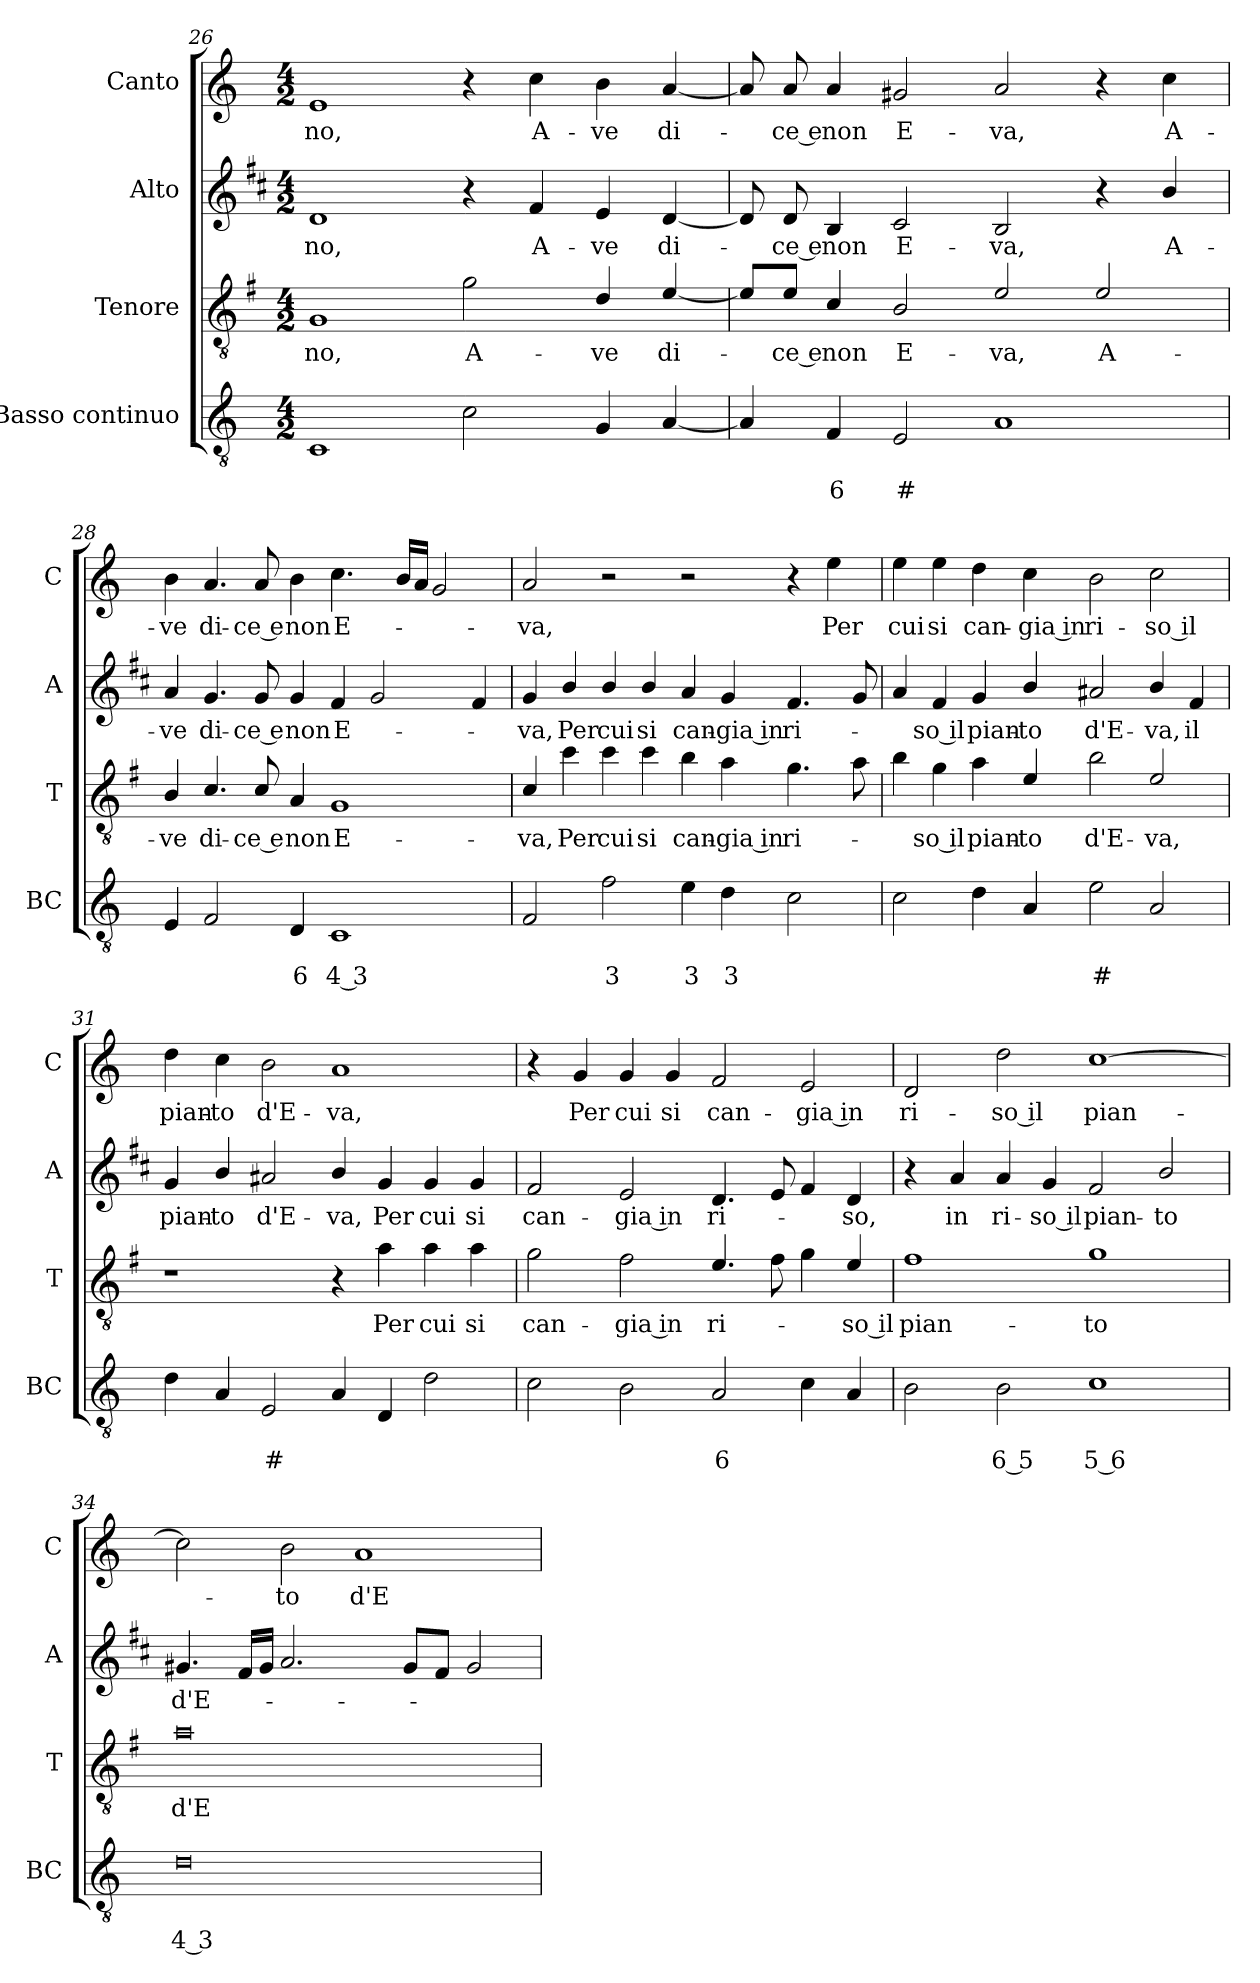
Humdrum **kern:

**kern	**text	**text	**kern	**text	**kern	**text	**kern	**text
*part4	*part4	*part4	*part3	*part3	*part2	*part2	*part1	*part1
*staff4	*staff4	*staff4	*staff3	*staff3	*staff2	*staff2	*staff1	*staff1
*I"Basso continuo	*	*	*I"Tenore	*	*I"Alto	*	*I"Canto	*
*I'BC	*	*	*I'T	*	*I'A	*	*I'C	*
!!LO:LB:g=z
*clefGv2	*	*	*clefGv2	*	*clefG2	*	*clefG2	*
*	*	*	*ITrd4c7	*	*ITrd1c2	*	*	*
*k[]	*	*	*k[]	*	*k[]	*	*k[]	*
*C:	*	*	*C:	*	*C:	*	*C:	*
*M4/2	*	*	*M4/2	*	*M4/2	*	*M4/2	*
=26	=26	=26	=26	=26	=26	=26	=26	=26
!	!	!	!	!LO:LY:b	!	!LO:LY:b	!	!LO:LY:b
1C	.	.	1C	-no,	1c	-no,	1e	-no,
!	!	!	!	!LO:LY:b	!	!	!	!
2c\	.	.	2c\	A-	4r	.	4r	.
!	!	!	!	!	!	!LO:LY:b	!	!LO:LY:b
.	.	.	.	.	4e/	A-	4cc\	A-
!	!	!	!	!LO:LY:b	!	!LO:LY:b	!	!LO:LY:b
4G/	.	.	4G/	-ve	4d/	-ve	4b\	-ve
!	!	!	!	!LO:LY:b	!	!LO:LY:b	!	!LO:LY:b
[4A/	.	.	[4A/	di-	[4c/	di-	[4a/	di-
=27	=27	=27	=27	=27	=27	=27	=27	=27
4A/]	.	.	8A/L]	.	8c/]	.	8a/]	.
!	!	!	!	!LO:LY:b	!	!LO:LY:b	!	!LO:LY:b
.	.	.	8A/J	-ce e	8c/	-ce e	8a/	-ce e
!	!	!LO:LY:b	!	!LO:LY:b	!	!LO:LY:b	!	!LO:LY:b
4F/	.	6	4F/	non	4A/	non	4a/	non
!	!	!LO:LY:b	!	!LO:LY:b	!	!LO:LY:b	!	!LO:LY:b
2E/	.	#	2E/	E-	2B/	E-	2g#X/	E-
!	!	!	!	!LO:LY:b	!	!LO:LY:b	!	!LO:LY:b
1A	.	.	2A/	-va,	2A/	-va,	2a/	-va,
!	!	!	!	!LO:LY:b	!	!	!	!
.	.	.	2A/	A-	4r	.	4r	.
!	!	!	!	!	!	!LO:LY:b	!	!LO:LY:b
.	.	.	.	.	4a/	A-	4cc\	A-
=28	=28	=28	=28	=28	=28	=28	=28	=28
!	!	!	!	!LO:LY:b	!	!LO:LY:b	!	!LO:LY:b
4E/	.	.	4E/	-ve	4g/	-ve	4b\	-ve
!	!	!	!	!LO:LY:b	!	!LO:LY:b	!	!LO:LY:b
2F/	.	.	4.F/	di-	4.f/	di-	4.a/	di-
!	!	!	!	!LO:LY:b	!	!LO:LY:b	!	!LO:LY:b
.	.	.	8F/	-ce e	8f/	-ce e	8a/	-ce e
!	!	!LO:LY:b	!	!LO:LY:b	!	!LO:LY:b	!	!LO:LY:b
4D/	.	6	4D/	non	4f/	non	4b\	non
!	!	!LO:LY:b	!	!LO:LY:b	!	!LO:LY:b	!	!LO:LY:b
1C	.	4 3	1C	E-	4e/	E-	4.cc\	E-
.	.	.	.	.	2f/	.	.	.
.	.	.	.	.	.	.	16b/LL	.
.	.	.	.	.	.	.	16a/JJ	.
.	.	.	.	.	.	.	2g/	.
.	.	.	.	.	4e/	.	.	.
=29	=29	=29	=29	=29	=29	=29	=29	=29
!	!	!	!	!LO:LY:b	!	!LO:LY:b	!	!LO:LY:b
2F/	.	.	4F/	-va,	4f/	-va,	2a/	-va,
!	!	!	!	!LO:LY:b	!	!LO:LY:b	!	!
.	.	.	4f\	Per	4a/	Per	.	.
!	!	!LO:LY:b	!	!LO:LY:b	!	!LO:LY:b	!	!
2f\	.	3	4f\	cui	4a/	cui	2r	.
!	!	!	!	!LO:LY:b	!	!LO:LY:b	!	!
.	.	.	4f\	si	4a/	si	.	.
!	!	!LO:LY:b	!	!LO:LY:b	!	!LO:LY:b	!	!
4e\	.	3	4e\	can-	4g/	can-	2r	.
!	!	!LO:LY:b	!	!LO:LY:b	!	!LO:LY:b	!	!
4d\	.	3	4d\	-gia in	4f/	-gia in	.	.
!	!	!	!	!LO:LY:b	!	!LO:LY:b	!	!
2c\	.	.	4.c\	ri-	4.e/	ri-	4r	.
!	!	!	!	!	!	!	!	!LO:LY:b
.	.	.	.	.	.	.	4ee\	Per
.	.	.	8d\	.	8f/	.	.	.
!!LO:PB:g=z
=30	=30	=30	=30	=30	=30	=30	=30	=30
!	!	!	!	!	!	!	!	!LO:LY:b
2c\	.	.	4e\	.	4g/	.	4ee\	cui
!	!	!	!	!LO:LY:b	!	!LO:LY:b	!	!LO:LY:b
.	.	.	4c\	-so il	4e/	-so il	4ee\	si
!	!	!	!	!LO:LY:b	!	!LO:LY:b	!	!LO:LY:b
4d\	.	.	4d\	pian-	4f/	pian-	4dd\	can-
!	!	!	!	!LO:LY:b	!	!LO:LY:b	!	!LO:LY:b
4A/	.	.	4A/	-to	4a/	-to	4cc\	-gia in
!	!	!LO:LY:b	!	!LO:LY:b	!	!LO:LY:b	!	!LO:LY:b
2e\	.	#	2e\	d'E-	2g#X/	d'E-	2b\	ri-
!	!	!	!	!LO:LY:b	!	!LO:LY:b	!	!LO:LY:b
2A/	.	.	2A/	-va,	4a/	-va,	2cc\	-so il
!	!	!	!	!	!	!LO:LY:b	!	!
.	.	.	.	.	4e/	il	.	.
=31	=31	=31	=31	=31	=31	=31	=31	=31
!	!	!	!	!	!	!LO:LY:b	!	!LO:LY:b
4d\	.	.	1r	.	4f/	pian-	4dd\	pian-
!	!	!	!	!	!	!LO:LY:b	!	!LO:LY:b
4A/	.	.	.	.	4a/	-to	4cc\	-to
!	!	!LO:LY:b	!	!	!	!LO:LY:b	!	!LO:LY:b
2E/	.	#	.	.	2g#X/	d'E-	2b\	d'E-
!	!	!	!	!	!	!LO:LY:b	!	!LO:LY:b
4A/	.	.	4r	.	4a/	-va,	1a	-va,
!	!	!	!	!LO:LY:b	!	!LO:LY:b	!	!
4D/	.	.	4d\	Per	4f/	Per	.	.
!	!	!	!	!LO:LY:b	!	!LO:LY:b	!	!
2d\	.	.	4d\	cui	4f/	cui	.	.
!	!	!	!	!LO:LY:b	!	!LO:LY:b	!	!
.	.	.	4d\	si	4f/	si	.	.
=32	=32	=32	=32	=32	=32	=32	=32	=32
!	!	!	!	!LO:LY:b	!	!LO:LY:b	!	!
2c\	.	.	2c\	can-	2e/	can-	4r	.
!	!	!	!	!	!	!	!	!LO:LY:b
.	.	.	.	.	.	.	4g/	Per
!	!	!	!	!LO:LY:b	!	!LO:LY:b	!	!LO:LY:b
2B\	.	.	2B\	-gia in	2d/	-gia in	4g/	cui
!	!	!	!	!	!	!	!	!LO:LY:b
.	.	.	.	.	.	.	4g/	si
!	!	!LO:LY:b	!	!LO:LY:b	!	!LO:LY:b	!	!LO:LY:b
2A/	.	6	4.A/	ri-	4.c/	ri-	2f/	can-
.	.	.	8B\	.	8d/	.	.	.
!	!	!	!	!	!	!	!	!LO:LY:b
4c\	.	.	4c\	.	4e/	.	2e/	-gia in
!	!	!	!	!LO:LY:b	!	!LO:LY:b	!	!
4A/	.	.	4A/	-so il	4c/	-so,	.	.
!!LO:LB:g=z
=33	=33	=33	=33	=33	=33	=33	=33	=33
!	!	!	!	!LO:LY:b	!	!	!	!LO:LY:b
2B\	.	.	1B	pian-	4r	.	2d/	ri-
!	!	!	!	!	!	!LO:LY:b	!	!
.	.	.	.	.	4g/	in	.	.
!	!	!LO:LY:b	!	!	!	!LO:LY:b	!	!LO:LY:b
2B\	.	6 5	.	.	4g/	ri-	2dd\	-so il
!	!	!	!	!	!	!LO:LY:b	!	!
.	.	.	.	.	4f/	-so il	.	.
!	!	!LO:LY:b	!	!LO:LY:b	!	!LO:LY:b	!	!LO:LY:b
1c	.	5 6	1c	-to	2e/	pian-	[1cc	pian-
!	!	!	!	!	!	!LO:LY:b	!	!
.	.	.	.	.	2a/	-to	.	.
=34	=34	=34	=34	=34	=34	=34	=34	=34
!	!	!LO:LY:b	!	!LO:LY:b	!	!LO:LY:b	!	!
0d	.	4 3	0d	d'E-	4.f#X/	d'E-	2cc\]	.
.	.	.	.	.	16e/LL	.	.	.
.	.	.	.	.	16f#/JJ	.	.	.
!	!	!	!	!	!	!	!	!LO:LY:b
.	.	.	.	.	2.g/	.	2b\	-to
!	!	!	!	!	!	!	!	!LO:LY:b
.	.	.	.	.	.	.	1a	d'E-
.	.	.	.	.	8f#/L	.	.	.
.	.	.	.	.	8e/J	.	.	.
.	.	.	.	.	2f#/	.	.	.
=	=	=	=	=	=	=	=	=
*-	*-	*-	*-	*-	*-	*-	*-	*-
